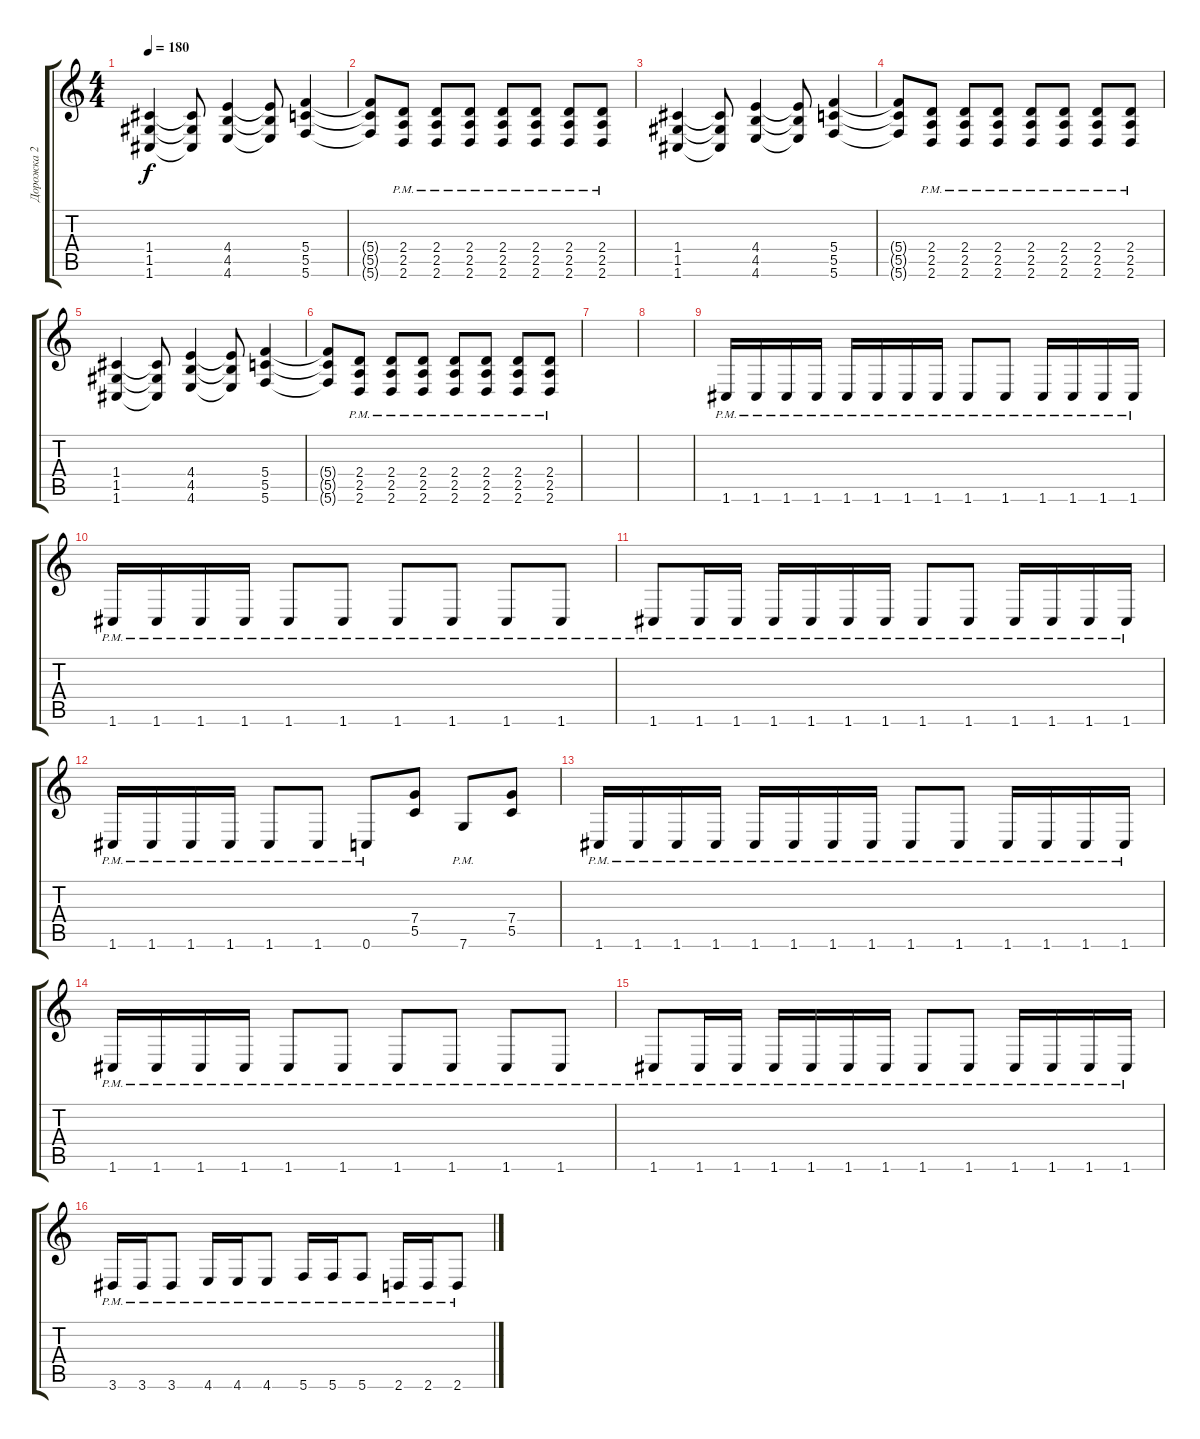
\track ("Дорожка 2" "Дорожка 2") {instrument distortionguitar}
\staff {score tabs}
\tuning (D4 A3 F3 C3 G2 C2) {hide}
\ts (4 4)
\tempo 180
\clef g2
\ks c
(1.4 1.5 1.6).4{dy f} (1.4{t} 1.5{t} 1.6{t}).8 (4.4 4.5 4.6).4 (4.4{t} 4.5{t} 4.6{t}).8 (5.4 5.5 5.6).4 |
(5.4{t} 5.5{t} 5.6{t}).8 (2.4{pm} 2.5{pm} 2.6{pm}).8 (2.4{pm} 2.5{pm} 2.6{pm}).8 (2.4{pm} 2.5{pm} 2.6{pm}).8 (2.4{pm} 2.5{pm} 2.6{pm}).8 (2.4{pm} 2.5{pm} 2.6{pm}).8 (2.4{pm} 2.5{pm} 2.6{pm}).8 (2.4{pm} 2.5{pm} 2.6{pm}).8 |
(1.4 1.5 1.6).4 (1.4{t} 1.5{t} 1.6{t}).8 (4.4 4.5 4.6).4 (4.4{t} 4.5{t} 4.6{t}).8 (5.4 5.5 5.6).4 |
(5.4{t} 5.5{t} 5.6{t}).8 (2.4{pm} 2.5{pm} 2.6{pm}).8 (2.4{pm} 2.5{pm} 2.6{pm}).8 (2.4{pm} 2.5{pm} 2.6{pm}).8 (2.4{pm} 2.5{pm} 2.6{pm}).8 (2.4{pm} 2.5{pm} 2.6{pm}).8 (2.4{pm} 2.5{pm} 2.6{pm}).8 (2.4{pm} 2.5{pm} 2.6{pm}).8 |
(1.4 1.5 1.6).4 (1.4{t} 1.5{t} 1.6{t}).8 (4.4 4.5 4.6).4 (4.4{t} 4.5{t} 4.6{t}).8 (5.4 5.5 5.6).4 |
(5.4{t} 5.5{t} 5.6{t}).8 (2.4{pm} 2.5{pm} 2.6{pm}).8 (2.4{pm} 2.5{pm} 2.6{pm}).8 (2.4{pm} 2.5{pm} 2.6{pm}).8 (2.4{pm} 2.5{pm} 2.6{pm}).8 (2.4{pm} 2.5{pm} 2.6{pm}).8 (2.4{pm} 2.5{pm} 2.6{pm}).8 (2.4{pm} 2.5{pm} 2.6{pm}).8 |
|
|
1.6{pm}.16 1.6{pm}.16 1.6{pm}.16 1.6{pm}.16 1.6{pm}.16 1.6{pm}.16 1.6{pm}.16 1.6{pm}.16 1.6{pm}.8 1.6{pm}.8 1.6{pm}.16 1.6{pm}.16 1.6{pm}.16 1.6{pm}.16 |
1.6{pm}.16 1.6{pm}.16 1.6{pm}.16 1.6{pm}.16 1.6{pm}.8 1.6{pm}.8 1.6{pm}.8 1.6{pm}.8 1.6{pm}.8 1.6{pm}.8 |
1.6{pm}.8 1.6{pm}.16 1.6{pm}.16 1.6{pm}.16 1.6{pm}.16 1.6{pm}.16 1.6{pm}.16 1.6{pm}.8 1.6{pm}.8 1.6{pm}.16 1.6{pm}.16 1.6{pm}.16 1.6{pm}.16 |
1.6{pm}.16 1.6{pm}.16 1.6{pm}.16 1.6{pm}.16 1.6{pm}.8 1.6{pm}.8 0.6{pm}.8 (7.4 5.5).8 7.6{pm}.8 (7.4 5.5).8 |
1.6{pm}.16 1.6{pm}.16 1.6{pm}.16 1.6{pm}.16 1.6{pm}.16 1.6{pm}.16 1.6{pm}.16 1.6{pm}.16 1.6{pm}.8 1.6{pm}.8 1.6{pm}.16 1.6{pm}.16 1.6{pm}.16 1.6{pm}.16 |
1.6{pm}.16 1.6{pm}.16 1.6{pm}.16 1.6{pm}.16 1.6{pm}.8 1.6{pm}.8 1.6{pm}.8 1.6{pm}.8 1.6{pm}.8 1.6{pm}.8 |
1.6{pm}.8 1.6{pm}.16 1.6{pm}.16 1.6{pm}.16 1.6{pm}.16 1.6{pm}.16 1.6{pm}.16 1.6{pm}.8 1.6{pm}.8 1.6{pm}.16 1.6{pm}.16 1.6{pm}.16 1.6{pm}.16 |
3.6{pm}.16 3.6{pm}.16 3.6{pm}.8 4.6{pm}.16 4.6{pm}.16 4.6{pm}.8 5.6{pm}.16 5.6{pm}.16 5.6{pm}.8 2.6{pm}.16 2.6{pm}.16 2.6{pm}.8
